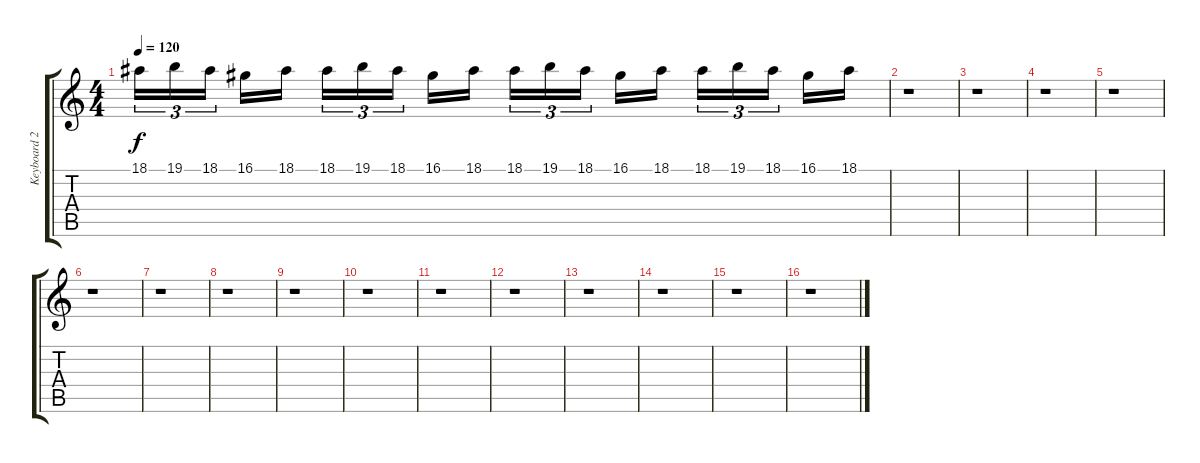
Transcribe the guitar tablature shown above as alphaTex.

\track ("Keyboard 2" "Keyboard 2") {instrument stringensemble2}
\staff {score tabs}
\tuning (E4 B3 G3 D3 A2 E2) {hide}
\ts (4 4)
\tempo 120
\clef g2
\ks c
18.1.16{tu (3 2) dy f} 19.1.16{tu (3 2)} 18.1.16{tu (3 2) beam splitsecondary} 16.1.16 18.1.16 18.1.16{tu (3 2)} 19.1.16{tu (3 2)} 18.1.16{tu (3 2) beam splitsecondary} 16.1.16 18.1.16 18.1.16{tu (3 2)} 19.1.16{tu (3 2)} 18.1.16{tu (3 2) beam splitsecondary} 16.1.16 18.1.16 18.1.16{tu (3 2)} 19.1.16{tu (3 2)} 18.1.16{tu (3 2) beam splitsecondary} 16.1.16 18.1.16 |
r.1 |
r.1 |
r.1 |
r.1 |
r.1 |
r.1 |
r.1 |
r.1 |
r.1 |
r.1 |
r.1 |
r.1 |
r.1 |
r.1 |
r.1
